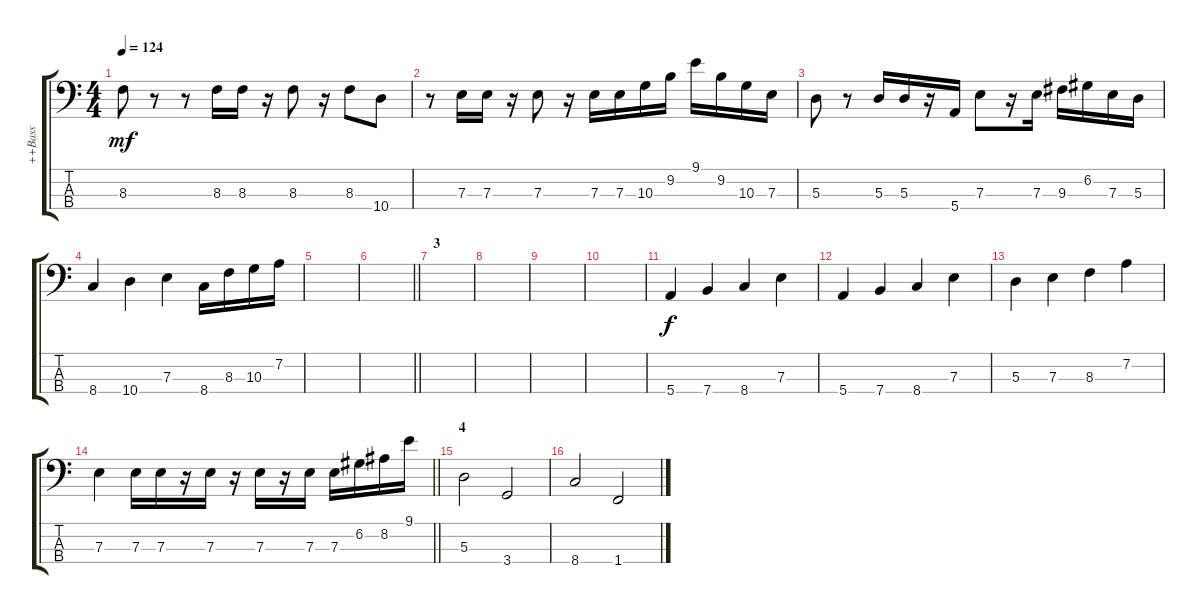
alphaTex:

\track ("++Bass" "++Bass") {instrument synthbass1}
\staff {score tabs}
\tuning (G2 D2 A1 E1) {hide}
\ts (4 4)
\tempo 124
\clef f4
\ks c
8.3.8{dy mf} r.8 r.8 8.3.16 8.3.16 r.16 8.3.8 r.16 8.3.8 10.4.8 |
r.8 7.3.16 7.3.16 r.16 7.3.8 r.16 7.3.16 7.3.16 10.3.16 9.2.16 9.1.16 9.2.16 10.3.16 7.3.16 |
5.3.8 r.8 5.3.16 5.3.16 r.16 5.4.16 7.3.8 r.16 7.3.16 9.3.16 6.2.16 7.3.16 5.3.16 |
8.4.4 10.4.4 7.3.4 8.4.16 8.3.16 10.3.16 7.2.16 |
|
\barLineRight lightlight
|
\section ("" "3")
|
|
|
|
5.4.4{dy f} 7.4.4 8.4.4 7.3.4 |
5.4.4 7.4.4 8.4.4 7.3.4 |
5.3.4 7.3.4 8.3.4 7.2.4 |
\barLineRight lightlight
7.3.4 7.3.16 7.3.16 r.16 7.3.16 r.16 7.3.16 r.16 7.3.16 7.3.16 6.2.16 8.2.16 9.1.16 |
\section ("" "4")
5.3.2 3.4.2 |
8.4.2 1.4.2
